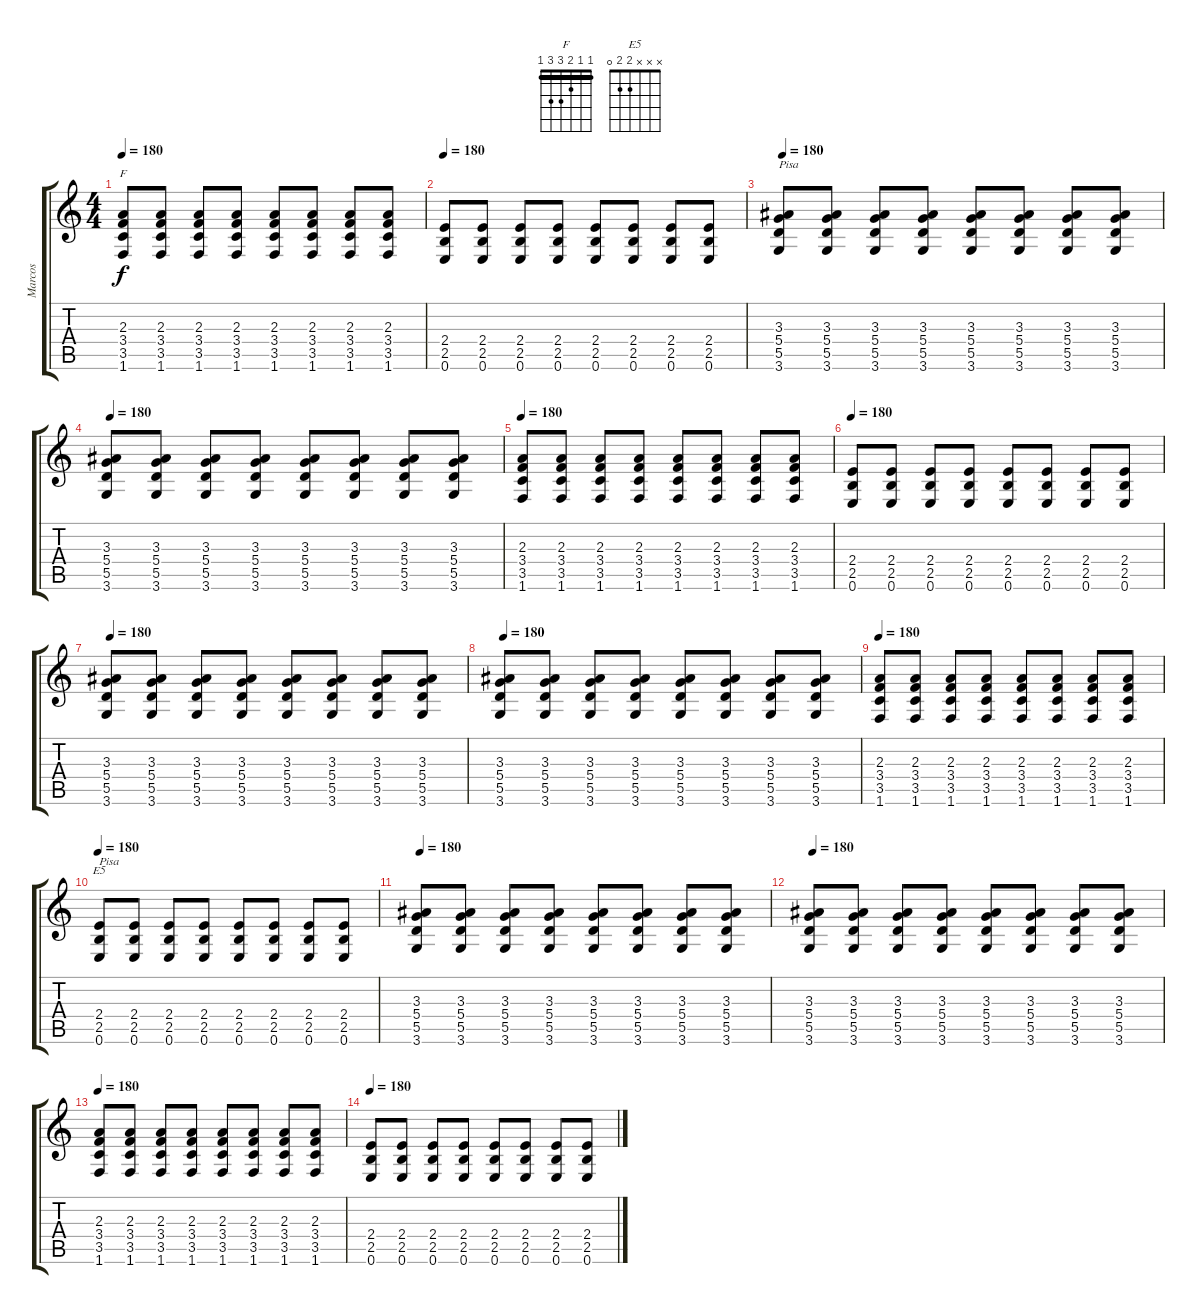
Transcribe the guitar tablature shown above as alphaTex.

\track ("Marcos" "Marcos") {instrument acousticguitarnylon}
\staff {score tabs}
\tuning (E4 B3 G3 D3 A2 E2) {hide}
\chord ("F" 1 1 2 3 3 1) {barre 1}
\chord ("E5" x x x 2 2 0)
\ts (4 4)
\tempo 180
\clef g2
\ks c
(2.3 3.4 3.5 1.6).8{ch "F" dy f} (2.3 3.4 3.5 1.6).8 (2.3 3.4 3.5 1.6).8 (2.3 3.4 3.5 1.6).8 (2.3 3.4 3.5 1.6).8 (2.3 3.4 3.5 1.6).8 (2.3 3.4 3.5 1.6).8 (2.3 3.4 3.5 1.6).8 |
\tempo 180
(2.4 2.5 0.6).8 (2.4 2.5 0.6).8 (2.4 2.5 0.6).8 (2.4 2.5 0.6).8 (2.4 2.5 0.6).8 (2.4 2.5 0.6).8 (2.4 2.5 0.6).8 (2.4 2.5 0.6).8 |
\tempo 180
(3.3 5.4 5.5 3.6).8{txt "Pisa" instrument distortionguitar} (3.3 5.4 5.5 3.6).8 (3.3 5.4 5.5 3.6).8 (3.3 5.4 5.5 3.6).8 (3.3 5.4 5.5 3.6).8 (3.3 5.4 5.5 3.6).8 (3.3 5.4 5.5 3.6).8 (3.3 5.4 5.5 3.6).8 |
\tempo 180
(3.3 5.4 5.5 3.6).8 (3.3 5.4 5.5 3.6).8 (3.3 5.4 5.5 3.6).8 (3.3 5.4 5.5 3.6).8 (3.3 5.4 5.5 3.6).8 (3.3 5.4 5.5 3.6).8 (3.3 5.4 5.5 3.6).8 (3.3 5.4 5.5 3.6).8 |
\tempo 180
(2.3 3.4 3.5 1.6).8 (2.3 3.4 3.5 1.6).8 (2.3 3.4 3.5 1.6).8 (2.3 3.4 3.5 1.6).8 (2.3 3.4 3.5 1.6).8 (2.3 3.4 3.5 1.6).8 (2.3 3.4 3.5 1.6).8 (2.3 3.4 3.5 1.6).8 |
\tempo 180
(2.4 2.5 0.6).8 (2.4 2.5 0.6).8 (2.4 2.5 0.6).8 (2.4 2.5 0.6).8 (2.4 2.5 0.6).8 (2.4 2.5 0.6).8 (2.4 2.5 0.6).8 (2.4 2.5 0.6).8 |
\tempo 180
(3.3 5.4 5.5 3.6).8 (3.3 5.4 5.5 3.6).8 (3.3 5.4 5.5 3.6).8 (3.3 5.4 5.5 3.6).8 (3.3 5.4 5.5 3.6).8 (3.3 5.4 5.5 3.6).8 (3.3 5.4 5.5 3.6).8 (3.3 5.4 5.5 3.6).8 |
\tempo 180
(3.3 5.4 5.5 3.6).8 (3.3 5.4 5.5 3.6).8 (3.3 5.4 5.5 3.6).8 (3.3 5.4 5.5 3.6).8 (3.3 5.4 5.5 3.6).8 (3.3 5.4 5.5 3.6).8 (3.3 5.4 5.5 3.6).8 (3.3 5.4 5.5 3.6).8 |
\tempo 180
(2.3 3.4 3.5 1.6).8 (2.3 3.4 3.5 1.6).8 (2.3 3.4 3.5 1.6).8 (2.3 3.4 3.5 1.6).8 (2.3 3.4 3.5 1.6).8 (2.3 3.4 3.5 1.6).8 (2.3 3.4 3.5 1.6).8 (2.3 3.4 3.5 1.6).8 |
\tempo 180
(2.4 2.5 0.6).8{ch "E5" txt "Pisa" instrument distortionguitar} (2.4 2.5 0.6).8 (2.4 2.5 0.6).8 (2.4 2.5 0.6).8 (2.4 2.5 0.6).8 (2.4 2.5 0.6).8 (2.4 2.5 0.6).8 (2.4 2.5 0.6).8 |
\tempo 180
(3.3 5.4 5.5 3.6).8 (3.3 5.4 5.5 3.6).8 (3.3 5.4 5.5 3.6).8 (3.3 5.4 5.5 3.6).8 (3.3 5.4 5.5 3.6).8 (3.3 5.4 5.5 3.6).8 (3.3 5.4 5.5 3.6).8 (3.3 5.4 5.5 3.6).8 |
\tempo 180
(3.3 5.4 5.5 3.6).8 (3.3 5.4 5.5 3.6).8 (3.3 5.4 5.5 3.6).8 (3.3 5.4 5.5 3.6).8 (3.3 5.4 5.5 3.6).8 (3.3 5.4 5.5 3.6).8 (3.3 5.4 5.5 3.6).8 (3.3 5.4 5.5 3.6).8 |
\tempo 180
(2.3 3.4 3.5 1.6).8 (2.3 3.4 3.5 1.6).8 (2.3 3.4 3.5 1.6).8 (2.3 3.4 3.5 1.6).8 (2.3 3.4 3.5 1.6).8 (2.3 3.4 3.5 1.6).8 (2.3 3.4 3.5 1.6).8 (2.3 3.4 3.5 1.6).8 |
\tempo 180
(2.4 2.5 0.6).8 (2.4 2.5 0.6).8 (2.4 2.5 0.6).8 (2.4 2.5 0.6).8 (2.4 2.5 0.6).8 (2.4 2.5 0.6).8 (2.4 2.5 0.6).8 (2.4 2.5 0.6).8
